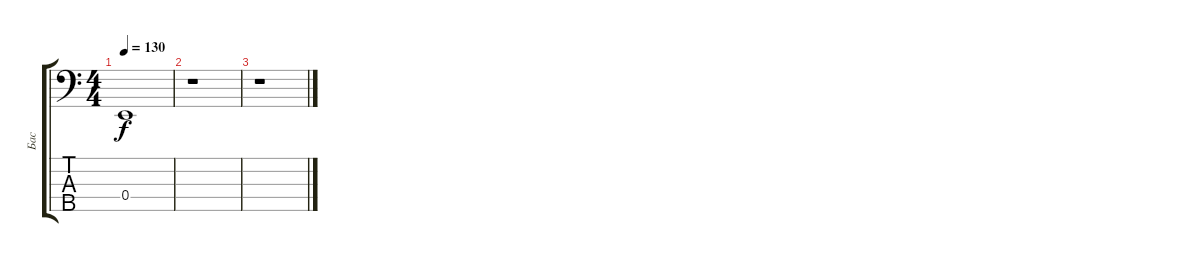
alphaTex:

\track ("Бас" "Бас") {instrument electricbassfinger}
\staff {score tabs}
\tuning (G2 D2 A1 E1 B0) {hide}
\ts (4 4)
\tempo 130
\clef f4
\ks c
0.4.1{dy f} |
r.1 |
r.1
